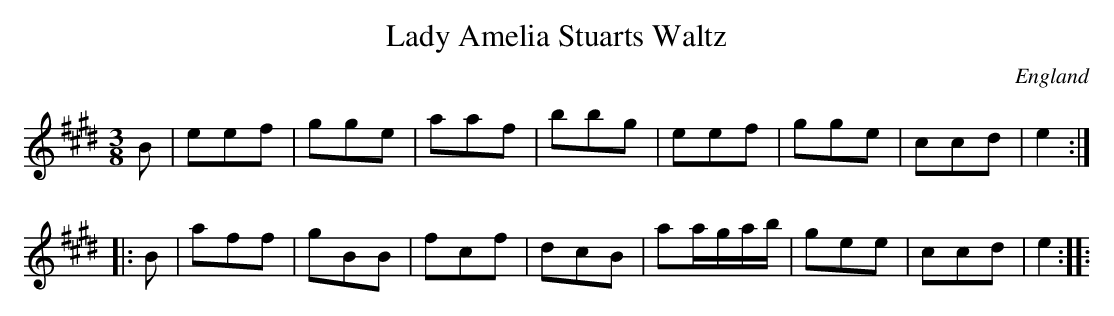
X:1
T:Lady Amelia Stuarts Waltz
L:1/8
M:3/8
O:England
K:E major
B |\
eef | gge | aaf | bbg | eef | gge | ccd | e2 ::
B | \
aff | gBB | fcf | dcB | aa/g/a/b/ | gee | ccd | e2 ::
